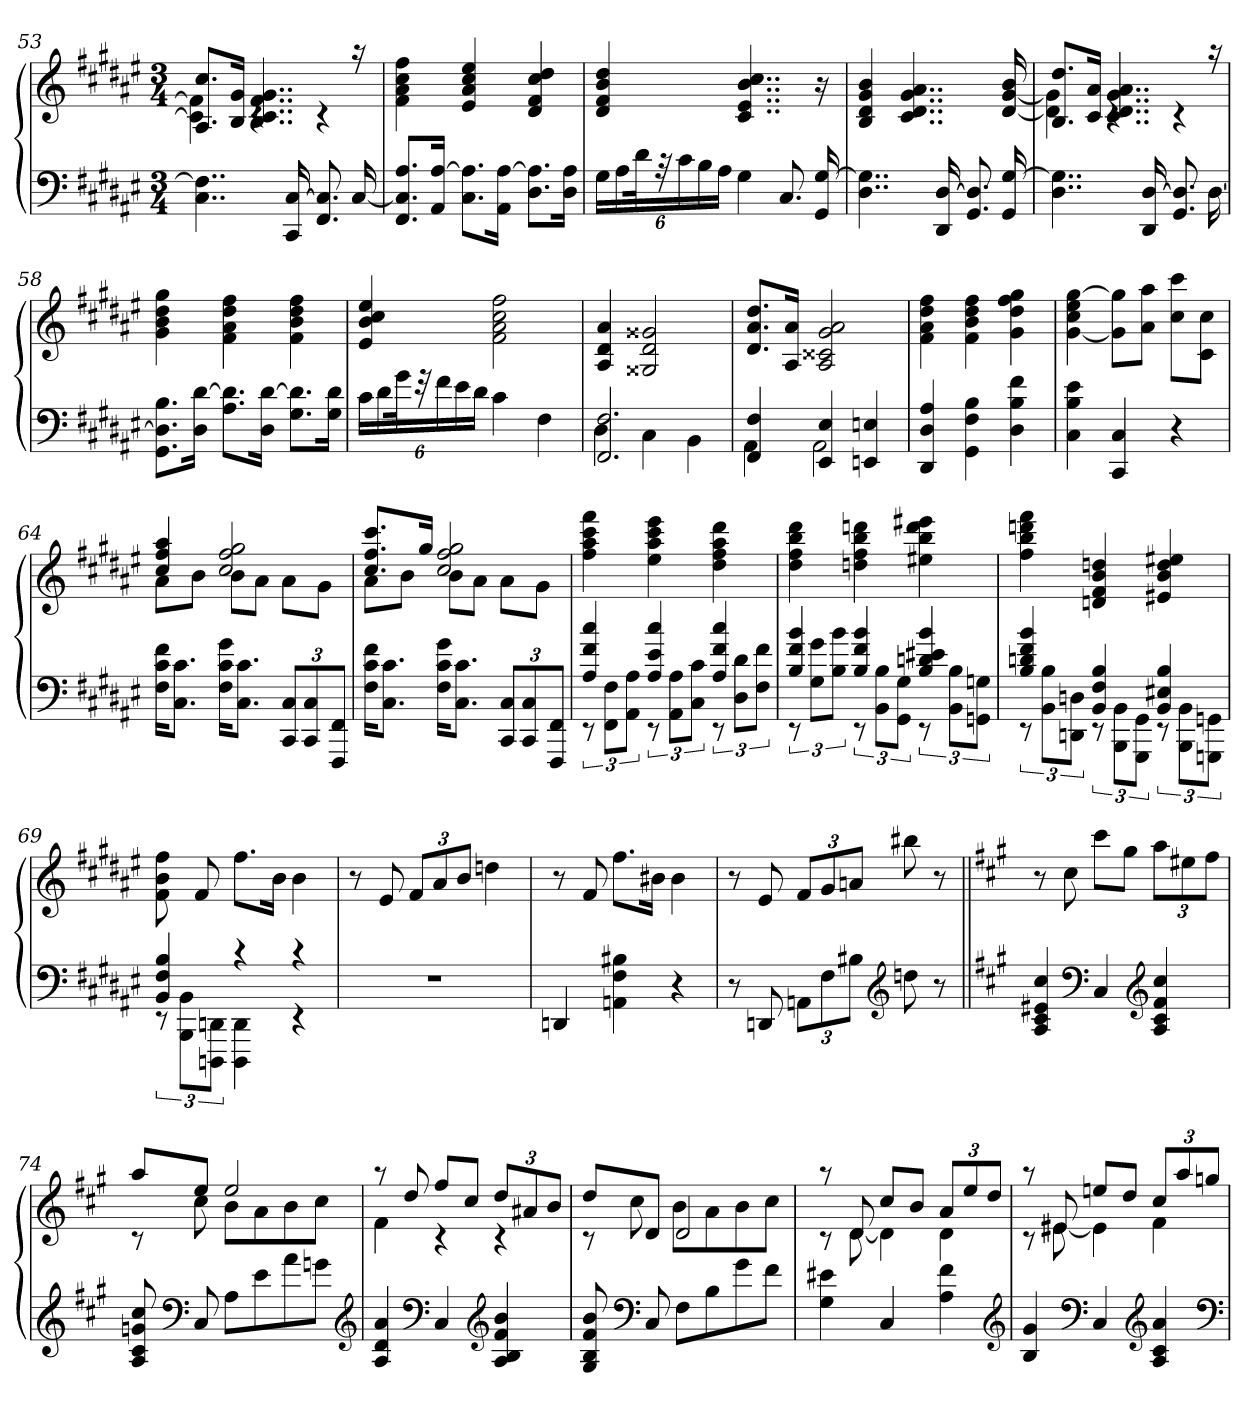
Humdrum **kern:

**kern	**kern
*part1	*part1
*staff2	*staff1
*clefF4	*clefG2
*k[f#c#g#d#a#e#]	*k[f#c#g#d#a#e#]
*M3/4	*M3/4
=53	=53
*	*^
4..C# 4..F#]	8.A# 8.cc#L	4c#] 4f#]
.	16B 16g#Jk	.
.	4..B 4..c# 4..f# 4..g#	4rc
16CC# [16C#	.	.
8.FF# 8.C#]	.	4rc
[16C#	16raa	.
*	*v	*v
=54	=54
8.FF# 8.C#] 8.A#L	4f# 4a# 4cc# 4ff#
16AA# [16A#Jk	.
8.C# 8.A#]L	4e# 4a# 4cc# 4ee#
16AA# [16A#Jk	.
8.D# 8.A#]L	4d# 4f# 4cc# 4dd#
16D# 16A#Jk	.
=55	=55
24G#LL	4d# 4f# 4b 4dd#
24A#	.
48d#K	.
48r	.
24c#	.
24B	.
24A#JJ	.
4G#	4..c# 4..e# 4..b 4..cc#
8.C#	.
16GG# [16G#	16r
=56	=56
4..D# 4..G#]	4B 4d# 4g# 4b
.	4..c# 4..d# 4..g# 4..a#
16DD# [16D#	.
8.GG# 8.D#]	.
16GG# [16G#	[16d# [16g# 16b
=57	=57
*	*^
4..D# 4..G#]	8.B 8.dd#L	4d#] 4g#]
.	16c# 16a#Jk	.
.	4..c# 4..d# 4..g# 4..a#	4rc
16DD# [16D#	.	.
8.GG# 8.D#]	.	4rc
[16D#	16raa	.
*	*v	*v
=58	=58
8.GG# 8.D#] 8.BL	4g# 4b 4dd# 4gg#
16D# [16d#Jk	.
8.A# 8.d#]L	4f# 4a# 4dd# 4ff#
16D# [16d#Jk	.
8.G# 8.d#]L	4f# 4b 4dd# 4ff#
16G# 16d#Jk	.
=59	=59
24c#LL	4e# 4b 4cc# 4ee#
24d#	.
48g#K	.
48r	.
24f#	.
24e#	.
24d#JJ	.
4c#	2f# 2a# 2cc# 2ff#
4F#	.
=60	=60
*^	*
2.FF# 2.F#	4D#	4A# 4d# 4a#
.	4C#	2G##X 2d# 2g##X
.	4BB	.
=61	=61	=61
4FF# 4F#	4AA#	8.d# 8.a# 8.dd#L
.	.	16A# 16a#Jk
4EE# 4E#	2AA#	2A# 2c##X 2g# 2a#
4EEn 4En	.	.
*v	*v	*
=62	=62
4DD# 4D# 4A#	4f# 4a# 4dd# 4ff#
4GG# 4F# 4B	4f# 4b 4dd# 4ff#
4D# 4B 4f#	4g# 4dd# 4ff# 4gg#
=63	=63
4C# 4B 4e#	[4g# 4cc# 4ee# [4gg#
4CC# 4C#	8g#] 8gg#]L
.	8a# 8aa#J
4r	8cc# 8ccc#L
.	8c# 8cc#J
=64	=64
*	*^
16F# 16c# 16f#KL	4cc# 4ff# 4aa#	8a#L
8.C# 8.c#J	.	.
.	.	8bJ
16F# 16c# 16g#KL	2cc# 2ff# 2gg#	8bL
8.C# 8.c#J	.	.
.	.	8a#J
12CC# 12C#L	.	8a#L
12CC# 12C#	.	.
.	.	8g#J
12FFF# 12FF#J	.	.
=65	=65	=65
16F# 16c# 16f#KL	8.cc# 8.ff# 8.ccc#L	8a#L
8.C# 8.c#J	.	.
.	.	8bJ
.	16gg#Jk	.
16F# 16c# 16g#KL	2cc# 2ff# 2gg#	8bL
8.C# 8.c#J	.	.
.	.	8a#J
12CC# 12C#L	.	8a#L
12CC# 12C#	.	.
.	.	8g#J
12FFF# 12FF#J	.	.
*	*v	*v
=66	=66
*^	*
4A# 4f# 4cc#	12rEE	4ff# 4aa# 4ccc# 4fff#
.	12FF# 12F#L	.
.	12AA# 12A#J	.
4A# 4e# 4cc#	12rEE	4ee# 4aa# 4ccc# 4eee#
.	12AA# 12A#L	.
.	12C# 12c#J	.
4A# 4f# 4cc#	12rEE	4dd# 4ff# 4aa# 4ddd#
.	12D# 12d#L	.
.	12F# 12f#J	.
=67	=67	=67
4B 4f# 4b	12rEE	4dd# 4ff# 4bb 4ddd#
.	12G# 12g#L	.
.	12B 12bJ	.
4B 4f# 4b	12rEE	4ddn 4ff# 4bb 4dddn
.	12BB 12BL	.
.	12GG# 12G#J	.
4B 4dn 4e#X 4b	12rEE	4ee#X 4bb 4ddd 4eee#X
.	12BB 12BL	.
.	12GGn 12GnJ	.
=68	=68	=68
4B 4dn 4f# 4b	12rEE	4ff# 4bb 4dddn 4fff#
.	12BB 12BL	.
.	12DDn 12DnJ	.
4BB 4F# 4B	12rEE	4dn 4f# 4b 4ddn
.	12BBB 12BBL	.
.	12GGG# 12GG#J	.
4BB 4E#X 4B	12rEE	4e#X 4b 4dd 4ee#X
.	12BBB 12BBL	.
.	12GGGn 12GGnJ	.
=69	=69	=69
4BB 4F# 4B	12rEE	8f# 8b 8ff#
.	12BBB 12BBL	.
.	.	8f#
.	12DDDn 12DDnJ	.
4rc	4DDD 4DD	8.ff#L
.	.	16bJk
4rc	4rEE	4b
*v	*v	*
=70	=70
2.r	8r
.	8e#
.	12f#L
.	12a#
.	12bJ
.	4ddn
=71	=71
4DDn	8r
.	8f#
4AAn 4F# 4B#X	8.ff#L
.	16b#XJk
4r	4b#
=72	=72
8r	8r
8DDn	8e#
12AAnL	12f#L
12F#	12g#
12B#XJ	12anJ
*clefG2	*
8ddn	8bb#X
8r	8r
=73||	=73||
*k[f#c#g#]	*k[f#c#g#]
4A 4c# 4e#X 4cc#	8r
.	8cc#
*clefF4	*
4C#	8ccc#L
.	8gg#J
*clefG2	*
4A 4c# 4f# 4cc#	12aaL
.	12ee#X
.	12ff#J
=74	=74
*	*^
8A 8c# 8gn 8cc#	8aaL	8rc
*clefF4	*	*
8C#	8eeJ	8cc#
8AL	2ee	8bL
8e	.	8a
8a	.	8b
8gnJ	.	8cc#J
*clefG2	*	*
=75	=75	=75
4A 4d 4a	8raa	4f#
.	8dd	.
*clefF4	*	*
4C#	8ff#L	4rc
.	8cc#J	.
*clefG2	*	*
4A 4B 4f# 4b	12ddL	4rc
.	12a#X	.
.	12bJ	.
=76	=76	=76
8G# 8B 8f# 8b	8ddL	8rc
*clefF4	*	*
8C#	8dJ	8cc#
8F#L	2d	8bL
8B	.	8a
8g#	.	8b
8f#J	.	8cc#J
=77	=77	=77
4G# 4e#X	8raa	8rc
.	8d	[8d
4C#	8cc#L	4d]
.	8bJ	.
4A 4f#	12aL	4d
.	12ee	.
.	12ddJ	.
*clefG2	*	*
=78	=78	=78
4B 4g#	8raa	8rc
.	8e#X	[8e#X
*clefF4	*	*
4C#	8eenL	4e#]
.	8ddJ	.
*clefG2	*	*
4A 4c# 4a	12cc#L	4f#
.	12aa	.
.	12ggnJ	.
*	*v	*v
*clefF4	*
=	=
*-	*-
